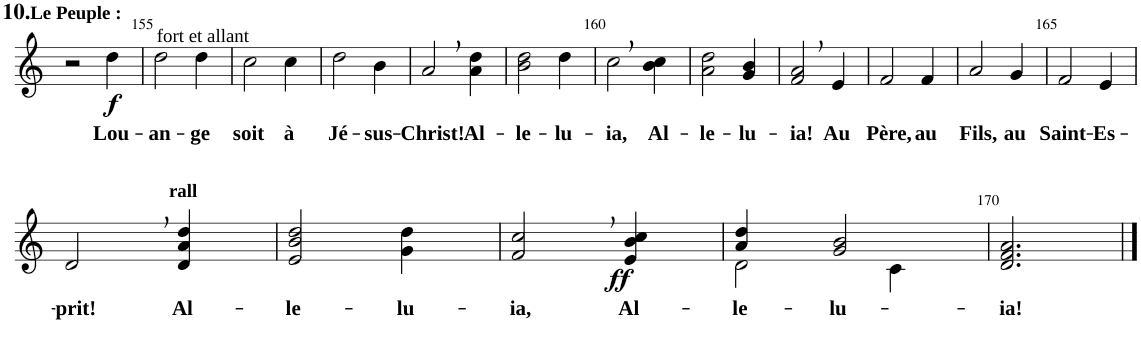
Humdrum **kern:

**kern	**text	**dynam
*part1	*part1	*part1
*staff1	*staff1	*staff1
*I"Voice	*	*
!!LO:PB:g=z
*clefG2	*	*
*k[]	*	*
*M3/4	*	*
=154	=154	=154
!LO:TX:a:B:t=10.	!	!
!LO:TX:a:t=Le Peuple &colon;	!	!
2r	.	.
!LO:TX:a:t=fort et allant	!	!
!	!LO:LY:b	!LO:DY:b
4dd\	Lou-	f
=155	=155	=155
!	!LO:LY:b	!
2dd\	-an-	.
!	!LO:LY:b	!
4dd\	-ge	.
=156	=156	=156
!	!LO:LY:b	!
2cc\	soit	.
!	!LO:LY:b	!
4cc\	à	.
=157	=157	=157
!	!LO:LY:b	!
2dd\	Jé-	.
!	!LO:LY:b	!
4b\	-sus-	.
=158	=158	=158
!	!LO:LY:b	!
2a,/	-Christ!	.
!	!LO:LY:b	!
4a\ 4dd\	Al-	.
=159	=159	=159
!	!LO:LY:b	!
2b\ 2dd\	-le-	.
!	!LO:LY:b	!
4dd\	-lu-	.
=160	=160	=160
!	!LO:LY:b	!
2cc,\	-ia,	.
!	!LO:LY:b	!
4b\ 4cc\	Al-	.
=161	=161	=161
!	!LO:LY:b	!
2a\ 2dd\	-le-	.
!	!LO:LY:b	!
4g/ 4b/	-lu-	.
=162	=162	=162
!	!LO:LY:b	!
2f/, 2a/,	-ia!	.
!	!LO:LY:b	!
4e/	Au	.
=163	=163	=163
!	!LO:LY:b	!
2f/	Père,	.
!	!LO:LY:b	!
4f/	au	.
=164	=164	=164
!	!LO:LY:b	!
2a/	Fils,	.
!	!LO:LY:b	!
4g/	au	.
=165	=165	=165
!	!LO:LY:b	!
2f/	Saint-	.
!	!LO:LY:b	!
4e/	-Es-	.
!!LO:LB:g=z
=166	=166	=166
!	!LO:LY:b	!
2d,/	-prit!	.
!LO:TX:a:B:t=rall	!	!
!	!LO:LY:b	!
4d/ 4a/ 4dd/	Al-	.
=167	=167	=167
!	!LO:LY:b	!
2e/ 2b/ 2dd/	-le-	.
!	!LO:LY:b	!
4g\ 4dd\	-lu-	.
=168	=168	=168
!	!LO:LY:b	!
2f/, 2cc/,	-ia,	.
!	!LO:LY:b	!LO:DY:b
4e/ 4b/ 4cc/	Al-	ff
=169	=169	=169
!	!LO:LY:b	!
*^	*	*
4a/ 4dd/	2d\	-le-	.
!	!	!LO:LY:b	!
2g/ 2b/	.	-lu-	.
.	4c\	.	.
=170	=170	=170	=170
!	!	!LO:LY:b	!
*v	*v	*	*
2.d/ 2.f/ 2.a/	-ia!	.
==	==	==
*-	*-	*-
